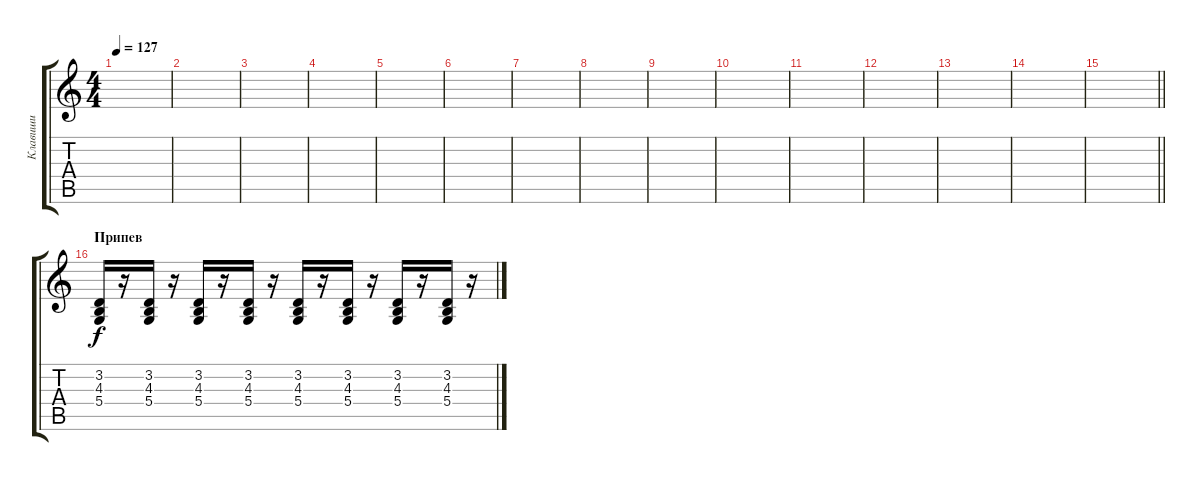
\track ("Клавиши" "Клавиши") {instrument acousticgrandpiano}
\staff {score tabs}
\tuning (E4 B3 G3 D3 A2 E2) {hide}
\ts (4 4)
\tempo 127
\clef g2
\ks c
|
|
|
|
|
|
|
|
|
|
|
|
|
|
\barLineRight lightlight
|
\section ("" "Припев")
(3.2 4.3 5.4).16 r.16 (3.2 4.3 5.4).16 r.16 (3.2 4.3 5.4).16 r.16 (3.2 4.3 5.4).16 r.16 (3.2 4.3 5.4).16 r.16 (3.2 4.3 5.4).16 r.16 (3.2 4.3 5.4).16 r.16 (3.2 4.3 5.4).16 r.16
